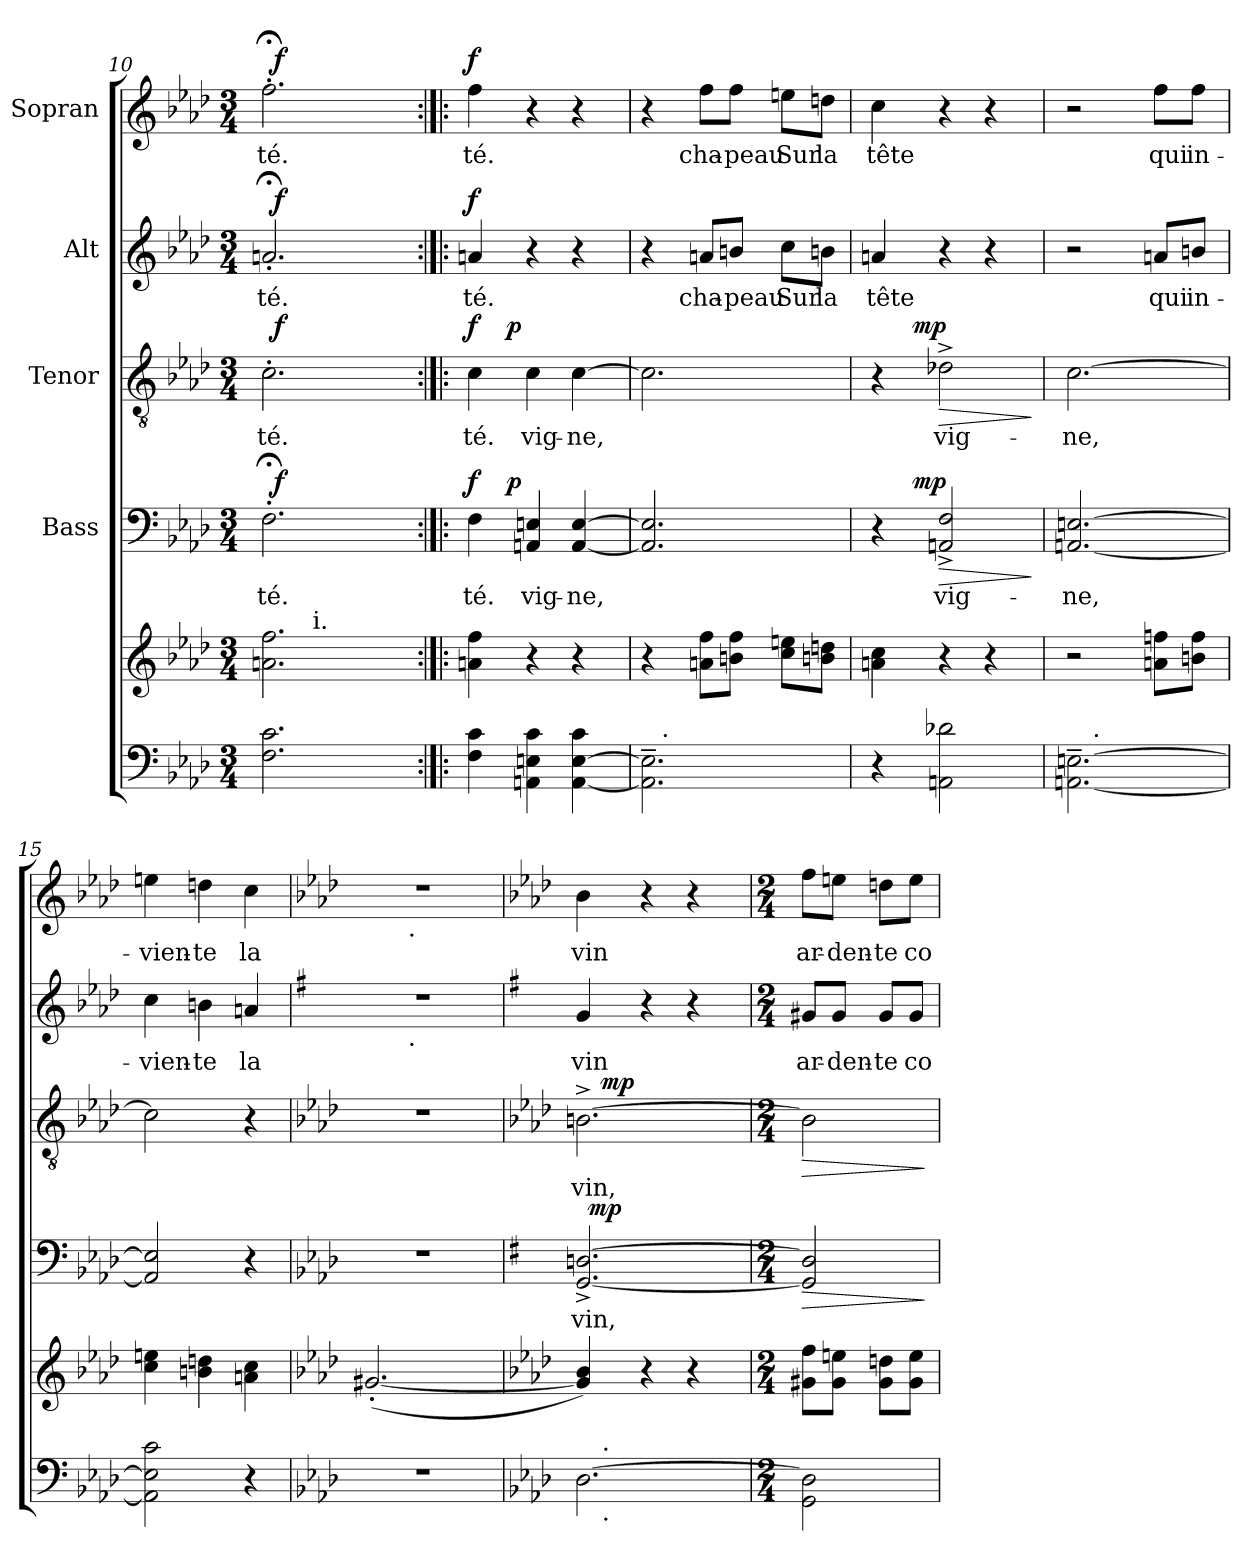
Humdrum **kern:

**kern	**kern	**kern	**text	**dynam	**kern	**text	**dynam	**kern	**text	**dynam	**kern	**text	**dynam
*part5	*part5	*part4	*part4	*part4	*part3	*part3	*part3	*part2	*part2	*part2	*part1	*part1	*part1
*staff6	*staff5	*staff4	*staff4	*staff4	*staff3	*staff3	*staff3	*staff2	*staff2	*staff2	*staff1	*staff1	*staff1
*	*	*I"Bass	*	*	*I"Tenor	*	*	*I"Alt	*	*	*I"Sopran	*	*
!!LO:PB:g=z
*clefF4	*clefG2	*clefF4	*	*	*clefGv2	*	*	*clefG2	*	*	*clefG2	*	*
*k[b-e-a-d-]	*k[b-e-a-d-]	*k[b-e-a-d-]	*	*	*k[b-e-a-d-]	*	*	*k[b-e-a-d-]	*	*	*k[b-e-a-d-]	*	*
*A-:	*A-:	*A-:	*	*	*A-:	*	*	*A-:	*	*	*A-:	*	*
*M3/4	*M3/4	*M3/4	*	*	*M3/4	*	*	*M3/4	*	*	*M3/4	*	*
=10	=10	=10	=10	=10	=10	=10	=10	=10	=10	=10	=10	=10	=10
!	!	!	!LO:LY:b	!	!	!LO:LY:b	!	!	!LO:LY:b	!	!	!LO:LY:b	!
*	*^	*^	*	*	*^	*	*	*^	*	*	*^	*	*
2.F\ 2.c\	2.an\ 2.ff\	8ryy	2.F;<'>\	32ryy	té.	.	2.c'>\	32ryy	té.	.	2.an;'</	32ryy	té.	.	2.ff;<'>\	32ryy	-té.	.
!	!	!	!	!	!	!LO:DY:a	!	!	!	!LO:DY:a	!	!	!	!LO:DY:a	!	!	!	!LO:DY:a
.	.	.	.	2ryy	.	f	.	2ryy	.	f	.	2ryy	.	f	.	2ryy	.	f
.	.	32ryy	.	.	.	.	.	.	.	.	.	.	.	.	.	.	.	.
!	!	!LO:TX:a:t=i.	!	!	!	!	!	!	!	!	!	!	!	!	!	!	!	!
.	.	2ryy	.	.	.	.	.	.	.	.	.	.	.	.	.	.	.	.
.	.	.	.	8..ryy	.	.	.	8..ryy	.	.	.	8..ryy	.	.	.	8..ryy	.	.
.	.	16.ryy	.	.	.	.	.	.	.	.	.	.	.	.	.	.	.	.
=11:|!|:	=11:|!|:	=11:|!|:	=11:|!|:	=11:|!|:	=11:|!|:	=11:|!|:	=11:|!|:	=11:|!|:	=11:|!|:	=11:|!|:	=11:|!|:	=11:|!|:	=11:|!|:	=11:|!|:	=11:|!|:	=11:|!|:	=11:|!|:	=11:|!|:
!	!	!	!	!	!LO:LY:b	!LO:DY:a	!	!	!LO:LY:b	!LO:DY:a	!	!	!LO:LY:b	!LO:DY:a	!	!	!LO:LY:b	!LO:DY:a
*	*	*	*	*	*	*	*	*	*	*	*v	*v	*	*	*	*	*	*
*	*v	*v	*	*	*	*	*	*	*	*	*	*	*	*v	*v	*	*
4F\ 4c\	4an\ 4ff\	4F\	8.ryy	té.	f	4c\	8.ryy	té.	f	4an/	té.	f	4ff\	té.	f
!	!	!	!	!	!LO:DY:a	!	!	!	!LO:DY:a	!	!	!	!	!	!
.	.	.	2ryy	.	p	.	2ryy	.	p	.	.	.	.	.	.
!	!	!	!	!LO:LY:b	!	!	!	!LO:LY:b	!	!	!	!	!	!	!
4AAn\ 4En\ 4c\	4r	4AAn/ 4En/	.	vig-	.	4c\	.	vig-	.	4r	.	.	4r	.	.
!	!	!	!	!LO:LY:b	!	!	!	!LO:LY:b	!	!	!	!	!	!	!
[<4AA\ [>4E\ 4c\	4r	[<4AA/ [>4E/	.	-ne,	.	[>4c\	.	-ne,	.	4r	.	.	4r	.	.
.	.	.	16ryy	.	.	.	16ryy	.	.	.	.	.	.	.	.
=12	=12	=12	=12	=12	=12	=12	=12	=12	=12	=12	=12	=12	=12	=12	=12
!LO:N:n=1:head=open	!	!	!	!	!	!	!	!	!	!	!	!	!	!	!
*	*	*v	*v	*	*	*	*	*	*	*	*	*	*	*	*
*^	*	*	*	*	*v	*v	*	*	*	*	*	*	*	*
2.AA\]~< 2.E\]~<	16ryy	4r	2.AA/] 2.E/]	.	.	2.c\]	.	.	4r	.	.	4r	.	.
!	!LO:TX:a:t=.	!	!	!	!	!	!	!	!	!	!	!	!	!
.	2ryy	.	.	.	.	.	.	.	.	.	.	.	.	.
!	!	!	!	!	!	!	!	!	!	!LO:LY:b	!	!	!LO:LY:b	!
.	.	8an\ 8ff\L	.	.	.	.	.	.	8an/L	cha-	.	8ff\L	cha-	.
!	!	!	!	!	!	!	!	!	!	!LO:LY:b	!	!	!LO:LY:b	!
.	.	8bn\ 8ff\J	.	.	.	.	.	.	8bn/J	-peau	.	8ff\J	-peau	.
!	!	!	!	!	!	!	!	!	!	!LO:LY:b	!	!	!LO:LY:b	!
.	.	8cc\ 8een\L	.	.	.	.	.	.	8cc\L	Sur	.	8een\L	Sur	.
.	8.ryy	.	.	.	.	.	.	.	.	.	.	.	.	.
!	!	!	!	!	!	!	!	!	!	!LO:LY:b	!	!	!LO:LY:b	!
.	.	8bn\ 8ddn\J	.	.	.	.	.	.	8bn\J	la	.	8ddn\J	la	.
=13	=13	=13	=13	=13	=13	=13	=13	=13	=13	=13	=13	=13	=13	=13
!	!	!	!	!	!	!	!	!	!	!LO:LY:b	!	!	!LO:LY:b	!
*v	*v	*	*^	*	*	*^	*	*	*	*	*	*	*	*
4r	4an\ 4cc\	4r	8ryy	.	.	4r	8ryy	.	.	4an/	tête	.	4cc\	tête	.
.	.	.	32ryy	.	.	.	32ryy	.	.	.	.	.	.	.	.
!	!	!	!	!	!LO:DY:a	!	!	!	!LO:DY:a	!	!	!	!	!	!
.	.	.	2ryy	.	mp	.	2ryy	.	mp	.	.	.	.	.	.
!LO:N:n=1:head=open	!	!	!	!	!	!	!	!	!	!	!	!	!	!	!
!LO:N:n=2:head=open	!	!	!	!LO:LY:b	!LO:HP:b	!	!	!LO:LY:b	!LO:HP:b	!	!	!	!	!	!
2AAn\ 2d-X\	4r	2AAn/^< 2F/^<	.	vig-	>	2d-X^>\	.	vig-	>	4r	.	.	4r	.	.
.	4r	.	.	.	.	.	.	.	.	4r	.	.	4r	.	.
.	.	.	16.ryy	.	.	.	16.ryy	.	.	.	.	.	.	.	.
.	.	.	.	.	]	.	.	.	]	.	.	.	.	.	.
=14	=14	=14	=14	=14	=14	=14	=14	=14	=14	=14	=14	=14	=14	=14	=14
!LO:N:n=1:head=open	!	!	!	!LO:LY:b	!	!	!	!LO:LY:b	!	!	!	!	!	!	!
*	*	*v	*v	*	*	*	*	*	*	*	*	*	*	*	*
*^	*	*	*	*	*v	*v	*	*	*	*	*	*	*	*
[<2.AAn\~< [>2.En\~<	16.ryy	2r	[<2.AAn/ [>2.En/	-ne,	.	[>2.c\	-ne,	.	2r	.	.	2r	.	.
!	!LO:TX:a:t=.	!	!	!	!	!	!	!	!	!	!	!	!	!
.	2ryy	.	.	.	.	.	.	.	.	.	.	.	.	.
!	!	!	!	!	!	!	!	!	!	!LO:LY:b	!	!	!LO:LY:b	!
.	.	8an\ 8ffn\L	.	.	.	.	.	.	8an/L	qui	.	8ff\L	qui	.
.	8ryy	.	.	.	.	.	.	.	.	.	.	.	.	.
!	!	!	!	!	!	!	!	!	!	!LO:LY:b	!	!	!LO:LY:b	!
.	.	8bn\ 8ff\J	.	.	.	.	.	.	8bn/J	in-	.	8ff\J	in-	.
.	32ryy	.	.	.	.	.	.	.	.	.	.	.	.	.
=15	=15	=15	=15	=15	=15	=15	=15	=15	=15	=15	=15	=15	=15	=15
!	!	!	!	!	!	!	!	!	!	!LO:LY:b	!	!	!LO:LY:b	!
*v	*v	*	*	*	*	*	*	*	*	*	*	*	*	*
2AA\] 2E\] 2c\	4cc\ 4een\	2AA/] 2E/]	.	.	2c\]	.	.	4cc\	-vien-	.	4een\	-vien-	.
!	!	!	!	!	!	!	!	!	!LO:LY:b	!	!	!LO:LY:b	!
.	4bn\ 4ddn\	.	.	.	.	.	.	4bn\	-te	.	4ddn\	-te	.
!	!	!	!	!	!	!	!	!	!LO:LY:b	!	!	!LO:LY:b	!
4r	4an\ 4cc\	4r	.	.	4r	.	.	4an/	la	.	4cc\	la	.
!!LO:LB:g=z
=16	=16	=16	=16	=16	=16	=16	=16	=16	=16	=16	=16	=16	=16
*	*	*	*	*	*	*	*	*k[f#]	*	*	*	*	*
*	*	*	*	*	*	*	*	*G:	*	*	*	*	*
!	!	!	!	!	!	!	!	!	!	!	!LO:TX:a:t=]6	!	!
!LO:N:vis=1	!	!LO:N:vis=1	!	!	!LO:N:vis=1	!	!	!	!	!	!	!	!
*	*	*	*	*	*	*	*	*^	*	*	*^	*	*
2.r	([<2.g#X'</	2.r	.	.	2.r	.	.	2.r	8ryy	.	.	2.r	8ryy	.	.
.	.	.	.	.	.	.	.	.	32ryy	.	.	.	32ryy	.	.
!	!	!	!	!	!	!	!	!	!	!	!	!	!LO:TX:b:t=.	!	!
!	!	!	!	!	!	!	!	!	!LO:TX:b:t=.	!	!	!	!	!	!
.	.	.	.	.	.	.	.	.	2ryy	.	.	.	2ryy	.	.
.	.	.	.	.	.	.	.	.	16.ryy	.	.	.	16.ryy	.	.
*	*	*	*	*	*	*	*	*v	*v	*	*	*	*	*	*
*	*	*	*	*	*	*	*	*	*	*	*v	*v	*	*
=17	=17	=17	=17	=17	=17	=17	=17	=17	=17	=17	=17	=17	=17
*	*	*k[f#]	*	*	*	*	*	*	*	*	*	*	*
*	*	*G:	*	*	*	*	*	*	*	*	*	*	*
*	*	*	*	*	*	*	*	*^	*	*	*^	*	*
!	!	!	!LO:LY:b	!	!	!LO:LY:b	!	!	!	!LO:LY:b:rj	!	!	!	!LO:LY:b:rj	!
*	*	*	*	*	*	*	*	*v	*v	*	*	*	*	*	*
*^	*	*^	*	*	*^	*	*	*	*	*	*v	*v	*	*
[>2.D-\	16ryy	4g#/] 4b-/)	[<2.GG/^< [>2.Dn/^<	32ryy	vin,	.	[>2.Bn^>\	16ryy	vin,	.	4g/	vin	.	4b-\	vin	.
!	!	!	!	!	!	!LO:DY:a	!	!	!	!	!	!	!	!	!	!
.	.	.	.	2ryy	.	mp	.	.	.	.	.	.	.	.	.	.
!	!LO:TX:a:t=.	!	!	!	!	!	!	!	!	!	!	!	!	!	!	!
!	!LO:TX:b:t=.	!	!	!	!	!	!	!	!	!	!	!	!	!	!	!
!	!	!	!	!	!	!	!	!	!	!LO:DY:a	!	!	!	!	!	!
.	2ryy	.	.	.	.	.	.	2ryy	.	mp	.	.	.	.	.	.
.	.	4r	.	.	.	.	.	.	.	.	4r	.	.	4r	.	.
.	.	4r	.	.	.	.	.	.	.	.	4r	.	.	4r	.	.
.	.	.	.	8..ryy	.	.	.	.	.	.	.	.	.	.	.	.
.	8.ryy	.	.	.	.	.	.	8.ryy	.	.	.	.	.	.	.	.
*	*	*	*v	*v	*	*	*	*	*	*	*	*	*	*	*	*
*v	*v	*	*	*	*	*v	*v	*	*	*	*	*	*	*	*
=18	=18	=18	=18	=18	=18	=18	=18	=18	=18	=18	=18	=18	=18
*M2/4	*M2/4	*M2/4	*	*	*M2/4	*	*	*M2/4	*	*	*M2/4	*	*
*^	*	*^	*	*	*^	*	*	*	*	*	*	*	*
!	!	!	!	!	!	!LO:HP:b	!	!	!	!LO:HP:b	!	!LO:LY:b	!	!	!LO:LY:b	!
*	*	*	*v	*v	*	*	*	*	*	*	*	*	*	*	*	*
*v	*v	*	*	*	*	*v	*v	*	*	*	*	*	*	*	*
2GG\ 2D-\]	8g#X\ 8ff\L	2GG/] 2D/]	.	>	2B\]	.	>	8g#X/L	ar-	.	8ff\L	ar-	.
!	!	!	!	!	!	!	!	!	!LO:LY:b	!	!	!LO:LY:b	!
.	8g#\ 8een\J	.	.	.	.	.	.	8g#/J	-den-	.	8een\J	-den-	.
!	!	!	!	!	!	!	!	!	!LO:LY:b	!	!	!LO:LY:b	!
.	8g#\ 8ddn\L	.	.	.	.	.	.	8g#/L	-te	.	8ddn\L	-te	.
!	!	!	!	!	!	!	!	!	!LO:LY:b	!	!	!LO:LY:b	!
.	8g#\ 8ee\J	.	.	.	.	.	.	8g#/J	co-	.	8ee\J	co-	.
.	.	.	.	]	.	.	]	.	.	.	.	.	.
=	=	=	=	=	=	=	=	=	=	=	=	=	=
*-	*-	*-	*-	*-	*-	*-	*-	*-	*-	*-	*-	*-	*-
